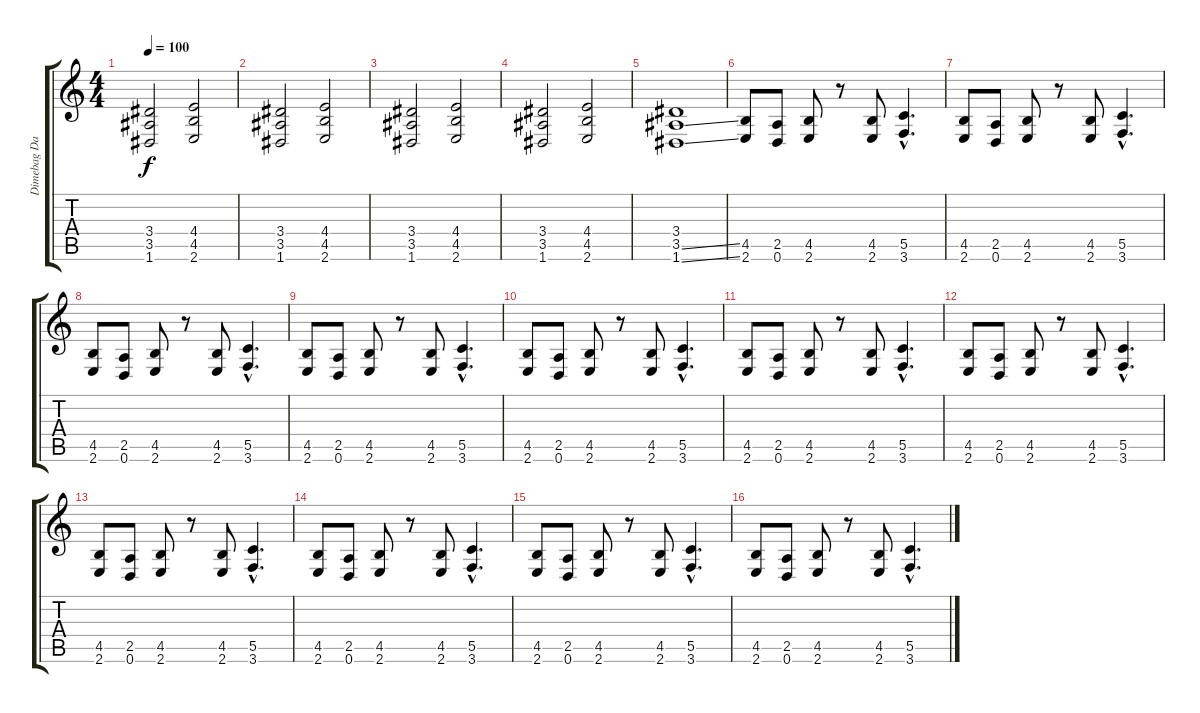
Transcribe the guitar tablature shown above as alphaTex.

\track ("Dimebag Darrell (Guitar 1)" "Dimebag Da") {instrument distortionguitar}
\staff {score tabs}
\tuning (D4 A3 F3 C3 G2 D2) {hide}
\ts (4 4)
\tempo 100
\clef g2
\ks c
(3.4 3.5 1.6).2{dy f} (4.4 4.5 2.6).2 |
(3.4 3.5 1.6).2 (4.4 4.5 2.6).2 |
(3.4 3.5 1.6).2 (4.4 4.5 2.6).2 |
(3.4 3.5 1.6).2 (4.4 4.5 2.6).2 |
(3.4 3.5{ss} 1.6{ss}).1 |
(4.5 2.6).8 (2.5 0.6).8 (4.5 2.6).8 r.8 (4.5 2.6).8 (5.5{hac} 3.6{hac}).4{d} |
(4.5 2.6).8 (2.5 0.6).8 (4.5 2.6).8 r.8 (4.5 2.6).8 (5.5{hac} 3.6{hac}).4{d} |
(4.5 2.6).8 (2.5 0.6).8 (4.5 2.6).8 r.8 (4.5 2.6).8 (5.5{hac} 3.6{hac}).4{d} |
(4.5 2.6).8 (2.5 0.6).8 (4.5 2.6).8 r.8 (4.5 2.6).8 (5.5{hac} 3.6{hac}).4{d} |
(4.5 2.6).8 (2.5 0.6).8 (4.5 2.6).8 r.8 (4.5 2.6).8 (5.5{hac} 3.6{hac}).4{d} |
(4.5 2.6).8 (2.5 0.6).8 (4.5 2.6).8 r.8 (4.5 2.6).8 (5.5{hac} 3.6{hac}).4{d} |
(4.5 2.6).8 (2.5 0.6).8 (4.5 2.6).8 r.8 (4.5 2.6).8 (5.5{hac} 3.6{hac}).4{d} |
(4.5 2.6).8 (2.5 0.6).8 (4.5 2.6).8 r.8 (4.5 2.6).8 (5.5{hac} 3.6{hac}).4{d} |
(4.5 2.6).8 (2.5 0.6).8 (4.5 2.6).8 r.8 (4.5 2.6).8 (5.5{hac} 3.6{hac}).4{d} |
(4.5 2.6).8 (2.5 0.6).8 (4.5 2.6).8 r.8 (4.5 2.6).8 (5.5{hac} 3.6{hac}).4{d} |
(4.5 2.6).8 (2.5 0.6).8 (4.5 2.6).8 r.8 (4.5 2.6).8 (5.5{hac} 3.6{hac}).4{d}
